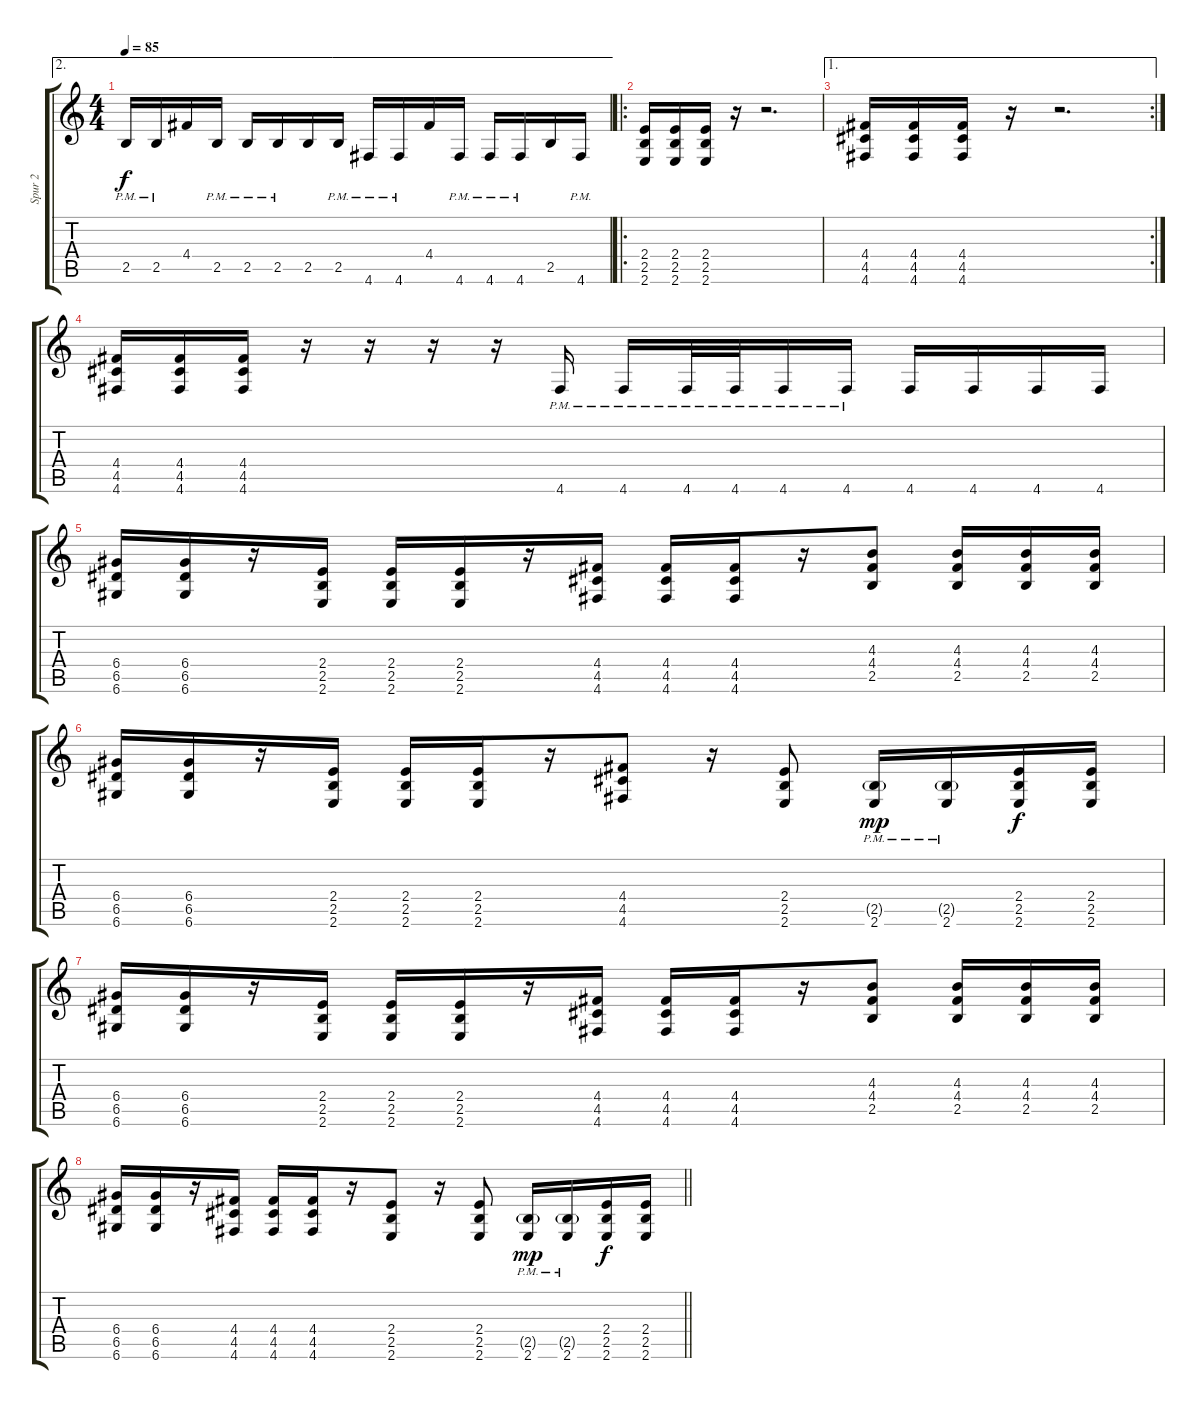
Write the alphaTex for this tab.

\track ("Spur 2" "Spur 2") {instrument distortionguitar}
\staff {score tabs}
\tuning (E4 B3 G3 D3 A2 D2) {hide}
\ae 2
\ts (4 4)
\tempo 85
\clef g2
\ks c
2.5{pm}.16{dy f} 2.5{pm}.16 4.4.16 2.5{pm}.16 2.5{pm}.16 2.5{pm}.16 2.5.16 2.5{pm}.16 4.6{pm}.16 4.6{pm}.16 4.4.16 4.6{pm}.16 4.6{pm}.16 4.6{pm}.16 2.5.16 4.6{pm}.16 |
\ro
(2.4 2.5 2.6).16 (2.4 2.5 2.6).16 (2.4 2.5 2.6).16 r.16 r.2{d} |
\ae 1
\rc 2
(4.4 4.5 4.6).16 (4.4 4.5 4.6).16 (4.4 4.5 4.6).16 r.16 r.2{d} |
(4.4 4.5 4.6).16 (4.4 4.5 4.6).16 (4.4 4.5 4.6).16 r.16 r.16 r.16 r.16 4.6{pm}.16 4.6{pm}.16 4.6{pm}.32 4.6{pm}.32 4.6{pm}.16 4.6{pm}.16 4.6.16 4.6.16 4.6.16 4.6.16 |
(6.4 6.5 6.6).16{volume 10 balance 16} (6.4 6.5 6.6).16 r.16 (2.4 2.5 2.6).16 (2.4 2.5 2.6).16 (2.4 2.5 2.6).16 r.16 (4.4 4.5 4.6).16 (4.4 4.5 4.6).16 (4.4 4.5 4.6).16 r.16 (4.3 4.4 2.5).8 (4.3 4.4 2.5).16 (4.3 4.4 2.5).16 (4.3 4.4 2.5).16 |
(6.4 6.5 6.6).16{volume 10 balance 16} (6.4 6.5 6.6).16 r.16 (2.4 2.5 2.6).16 (2.4 2.5 2.6).16 (2.4 2.5 2.6).16 r.16 (4.4 4.5 4.6).8 r.16 (2.4 2.5 2.6).8 (2.5{g pm} 2.6).16{dy mp} (2.5{g pm} 2.6{pm}).16 (2.4 2.5 2.6).16{dy f} (2.4 2.5 2.6).16 |
(6.4 6.5 6.6).16{volume 10 balance 16} (6.4 6.5 6.6).16 r.16 (2.4 2.5 2.6).16 (2.4 2.5 2.6).16 (2.4 2.5 2.6).16 r.16 (4.4 4.5 4.6).16 (4.4 4.5 4.6).16 (4.4 4.5 4.6).16 r.16 (4.3 4.4 2.5).8 (4.3 4.4 2.5).16 (4.3 4.4 2.5).16 (4.3 4.4 2.5).16 |
\barLineRight lightlight
(6.4 6.5 6.6).16{volume 10 balance 16} (6.4 6.5 6.6).16 r.16 (4.4 4.5 4.6).16 (4.4 4.5 4.6).16 (4.4 4.5 4.6).16 r.16 (2.4 2.5 2.6).8 r.16 (2.4 2.5 2.6).8 (2.5{g pm} 2.6).16{dy mp} (2.5{g pm} 2.6{pm}).16 (2.4 2.5 2.6).16{dy f} (2.4 2.5 2.6).16
